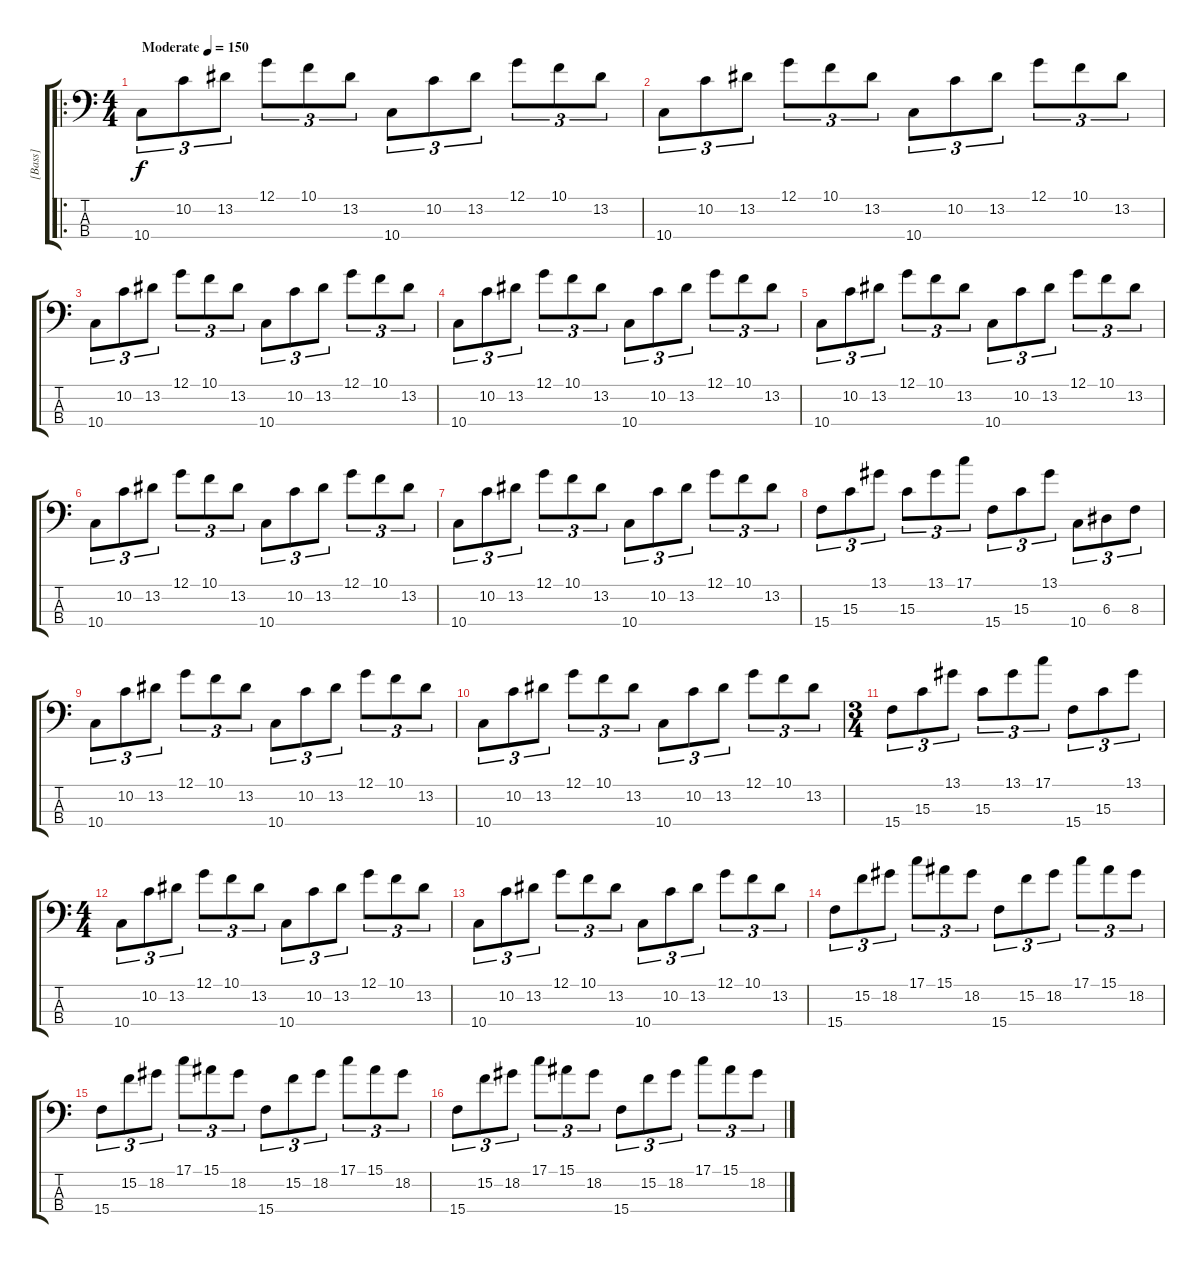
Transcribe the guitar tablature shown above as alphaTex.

\track ("[Bass]" "[Bass]") {instrument electricbassfinger}
\staff {score tabs}
\tuning (G2 D2 A1 D1) {hide}
\ro
\ts (4 4)
\tempo (150 "Moderate")
\clef f4
\ks c
10.4.8{tu (3 2) dy f instrument electricbassfinger} 10.2.8{tu (3 2)} 13.2.8{tu (3 2)} 12.1.8{tu (3 2)} 10.1.8{tu (3 2)} 13.2.8{tu (3 2)} 10.4.8{tu (3 2)} 10.2.8{tu (3 2)} 13.2.8{tu (3 2)} 12.1.8{tu (3 2)} 10.1.8{tu (3 2)} 13.2.8{tu (3 2)} |
10.4.8{tu (3 2)} 10.2.8{tu (3 2)} 13.2.8{tu (3 2)} 12.1.8{tu (3 2)} 10.1.8{tu (3 2)} 13.2.8{tu (3 2)} 10.4.8{tu (3 2)} 10.2.8{tu (3 2)} 13.2.8{tu (3 2)} 12.1.8{tu (3 2)} 10.1.8{tu (3 2)} 13.2.8{tu (3 2)} |
10.4.8{tu (3 2)} 10.2.8{tu (3 2)} 13.2.8{tu (3 2)} 12.1.8{tu (3 2)} 10.1.8{tu (3 2)} 13.2.8{tu (3 2)} 10.4.8{tu (3 2)} 10.2.8{tu (3 2)} 13.2.8{tu (3 2)} 12.1.8{tu (3 2)} 10.1.8{tu (3 2)} 13.2.8{tu (3 2)} |
10.4.8{tu (3 2)} 10.2.8{tu (3 2)} 13.2.8{tu (3 2)} 12.1.8{tu (3 2)} 10.1.8{tu (3 2)} 13.2.8{tu (3 2)} 10.4.8{tu (3 2)} 10.2.8{tu (3 2)} 13.2.8{tu (3 2)} 12.1.8{tu (3 2)} 10.1.8{tu (3 2)} 13.2.8{tu (3 2)} |
10.4.8{tu (3 2)} 10.2.8{tu (3 2)} 13.2.8{tu (3 2)} 12.1.8{tu (3 2)} 10.1.8{tu (3 2)} 13.2.8{tu (3 2)} 10.4.8{tu (3 2)} 10.2.8{tu (3 2)} 13.2.8{tu (3 2)} 12.1.8{tu (3 2)} 10.1.8{tu (3 2)} 13.2.8{tu (3 2)} |
10.4.8{tu (3 2)} 10.2.8{tu (3 2)} 13.2.8{tu (3 2)} 12.1.8{tu (3 2)} 10.1.8{tu (3 2)} 13.2.8{tu (3 2)} 10.4.8{tu (3 2)} 10.2.8{tu (3 2)} 13.2.8{tu (3 2)} 12.1.8{tu (3 2)} 10.1.8{tu (3 2)} 13.2.8{tu (3 2)} |
10.4.8{tu (3 2)} 10.2.8{tu (3 2)} 13.2.8{tu (3 2)} 12.1.8{tu (3 2)} 10.1.8{tu (3 2)} 13.2.8{tu (3 2)} 10.4.8{tu (3 2)} 10.2.8{tu (3 2)} 13.2.8{tu (3 2)} 12.1.8{tu (3 2)} 10.1.8{tu (3 2)} 13.2.8{tu (3 2)} |
15.4.8{tu (3 2)} 15.3.8{tu (3 2)} 13.1.8{tu (3 2)} 15.3.8{tu (3 2)} 13.1.8{tu (3 2)} 17.1.8{tu (3 2)} 15.4.8{tu (3 2)} 15.3.8{tu (3 2)} 13.1.8{tu (3 2)} 10.4.8{tu (3 2)} 6.3.8{tu (3 2)} 8.3.8{tu (3 2)} |
10.4.8{tu (3 2)} 10.2.8{tu (3 2)} 13.2.8{tu (3 2)} 12.1.8{tu (3 2)} 10.1.8{tu (3 2)} 13.2.8{tu (3 2)} 10.4.8{tu (3 2)} 10.2.8{tu (3 2)} 13.2.8{tu (3 2)} 12.1.8{tu (3 2)} 10.1.8{tu (3 2)} 13.2.8{tu (3 2)} |
10.4.8{tu (3 2)} 10.2.8{tu (3 2)} 13.2.8{tu (3 2)} 12.1.8{tu (3 2)} 10.1.8{tu (3 2)} 13.2.8{tu (3 2)} 10.4.8{tu (3 2)} 10.2.8{tu (3 2)} 13.2.8{tu (3 2)} 12.1.8{tu (3 2)} 10.1.8{tu (3 2)} 13.2.8{tu (3 2)} |
\ts (3 4)
15.4.8{tu (3 2)} 15.3.8{tu (3 2)} 13.1.8{tu (3 2)} 15.3.8{tu (3 2)} 13.1.8{tu (3 2)} 17.1.8{tu (3 2)} 15.4.8{tu (3 2)} 15.3.8{tu (3 2)} 13.1.8{tu (3 2)} |
\ts (4 4)
10.4.8{tu (3 2)} 10.2.8{tu (3 2)} 13.2.8{tu (3 2)} 12.1.8{tu (3 2)} 10.1.8{tu (3 2)} 13.2.8{tu (3 2)} 10.4.8{tu (3 2)} 10.2.8{tu (3 2)} 13.2.8{tu (3 2)} 12.1.8{tu (3 2)} 10.1.8{tu (3 2)} 13.2.8{tu (3 2)} |
10.4.8{tu (3 2)} 10.2.8{tu (3 2)} 13.2.8{tu (3 2)} 12.1.8{tu (3 2)} 10.1.8{tu (3 2)} 13.2.8{tu (3 2)} 10.4.8{tu (3 2)} 10.2.8{tu (3 2)} 13.2.8{tu (3 2)} 12.1.8{tu (3 2)} 10.1.8{tu (3 2)} 13.2.8{tu (3 2)} |
15.4.8{tu (3 2)} 15.2.8{tu (3 2)} 18.2.8{tu (3 2)} 17.1.8{tu (3 2)} 15.1.8{tu (3 2)} 18.2.8{tu (3 2)} 15.4.8{tu (3 2)} 15.2.8{tu (3 2)} 18.2.8{tu (3 2)} 17.1.8{tu (3 2)} 15.1.8{tu (3 2)} 18.2.8{tu (3 2)} |
15.4.8{tu (3 2)} 15.2.8{tu (3 2)} 18.2.8{tu (3 2)} 17.1.8{tu (3 2)} 15.1.8{tu (3 2)} 18.2.8{tu (3 2)} 15.4.8{tu (3 2)} 15.2.8{tu (3 2)} 18.2.8{tu (3 2)} 17.1.8{tu (3 2)} 15.1.8{tu (3 2)} 18.2.8{tu (3 2)} |
15.4.8{tu (3 2)} 15.2.8{tu (3 2)} 18.2.8{tu (3 2)} 17.1.8{tu (3 2)} 15.1.8{tu (3 2)} 18.2.8{tu (3 2)} 15.4.8{tu (3 2)} 15.2.8{tu (3 2)} 18.2.8{tu (3 2)} 17.1.8{tu (3 2)} 15.1.8{tu (3 2)} 18.2.8{tu (3 2)}
